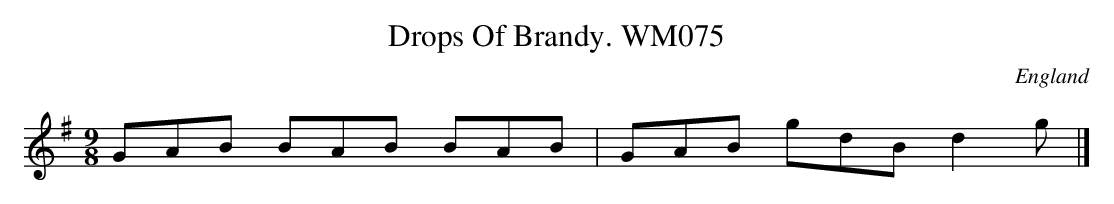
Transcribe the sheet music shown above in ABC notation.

X:1
T:Drops Of Brandy. WM075
M:9/8
L:1/8
O:England
K:G
GAB BAB BAB|GAB gdBd2g|]
